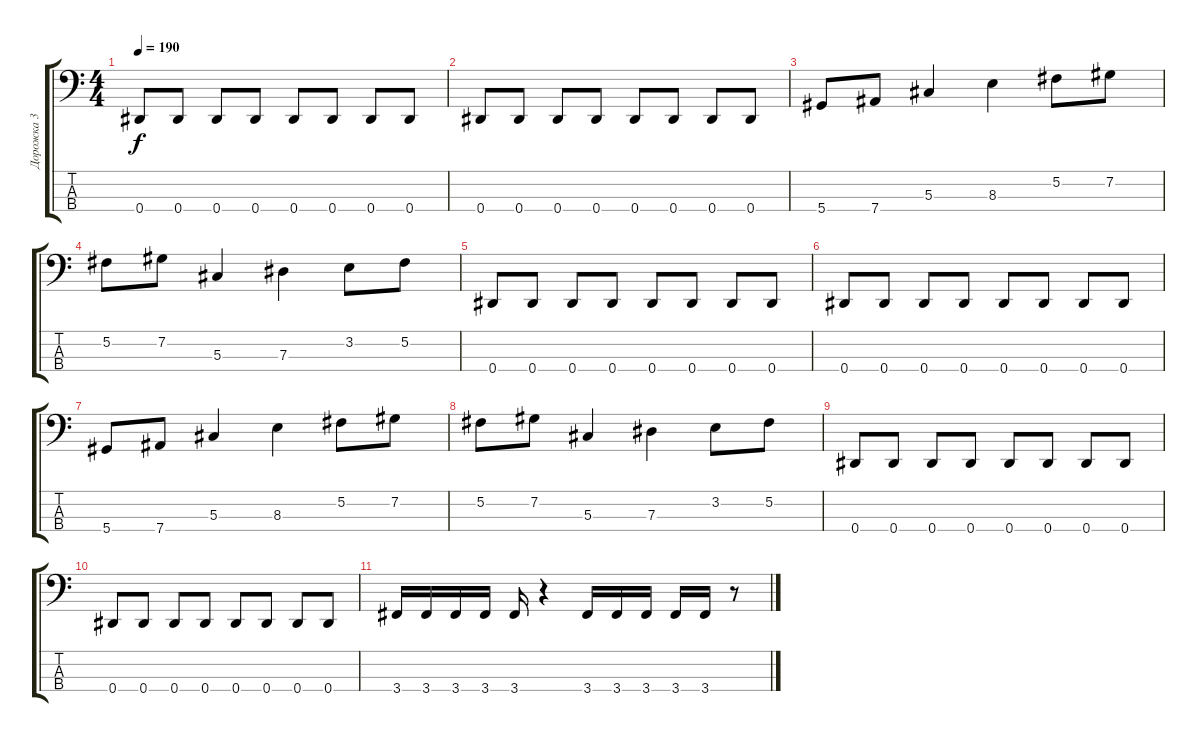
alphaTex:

\track ("Дорожка 3" "Дорожка 3") {instrument electricbasspick}
\staff {score tabs}
\tuning (Gb2 Db2 Ab1 Eb1) {hide}
\ts (4 4)
\tempo 190
\clef f4
\ks c
0.4.8{dy f volume 14} 0.4.8 0.4.8 0.4.8 0.4.8 0.4.8 0.4.8 0.4.8 |
0.4.8 0.4.8 0.4.8 0.4.8 0.4.8 0.4.8 0.4.8 0.4.8 |
5.4.8{volume 11} 7.4.8 5.3.4 8.3.4 5.2.8 7.2.8 |
5.2.8 7.2.8 5.3.4 7.3.4 3.2.8 5.2.8 |
0.4.8{volume 14} 0.4.8 0.4.8 0.4.8 0.4.8 0.4.8 0.4.8 0.4.8 |
0.4.8 0.4.8 0.4.8 0.4.8 0.4.8 0.4.8 0.4.8 0.4.8 |
5.4.8{volume 11} 7.4.8 5.3.4 8.3.4 5.2.8 7.2.8 |
5.2.8 7.2.8 5.3.4 7.3.4 3.2.8 5.2.8 |
0.4.8{volume 14} 0.4.8 0.4.8 0.4.8 0.4.8 0.4.8 0.4.8 0.4.8 |
0.4.8 0.4.8 0.4.8 0.4.8 0.4.8 0.4.8 0.4.8 0.4.8 |
3.4.16 3.4.16 3.4.16 3.4.16 3.4.16 r.4 3.4.16 3.4.16 3.4.16 3.4.16 3.4.16 r.8
